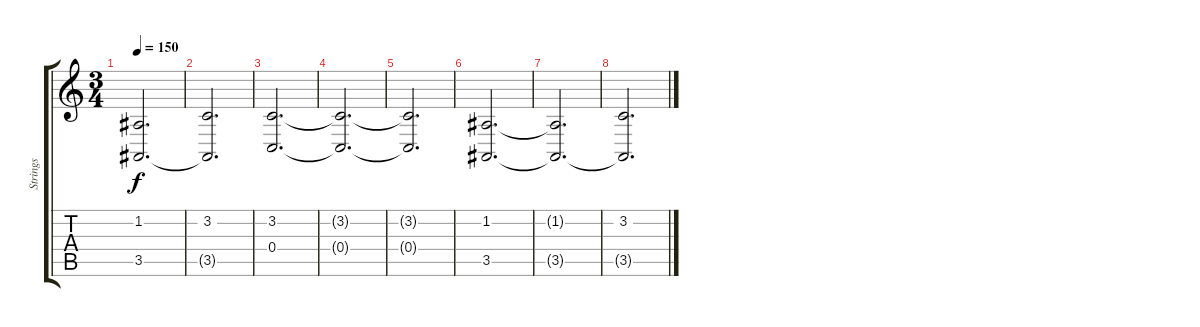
\track ("Strings" "Strings") {instrument stringensemble2}
\staff {score tabs}
\tuning (D4 A3 F3 C3 G2 C2) {hide}
\ts (3 4)
\tempo 150
\clef g2
\ks c
(1.2{t} 3.5{t}).2{d dy f} |
(3.2 3.5{t}).2{d} |
(3.2 0.4).2{d volume 12 instrument stringensemble2} |
(3.2{t} 0.4{t}).2{d} |
(3.2{t} 0.4{t}).2{d} |
(1.2 3.5).2{d} |
(1.2{t} 3.5{t}).2{d} |
(3.2 3.5{t}).2{d}
